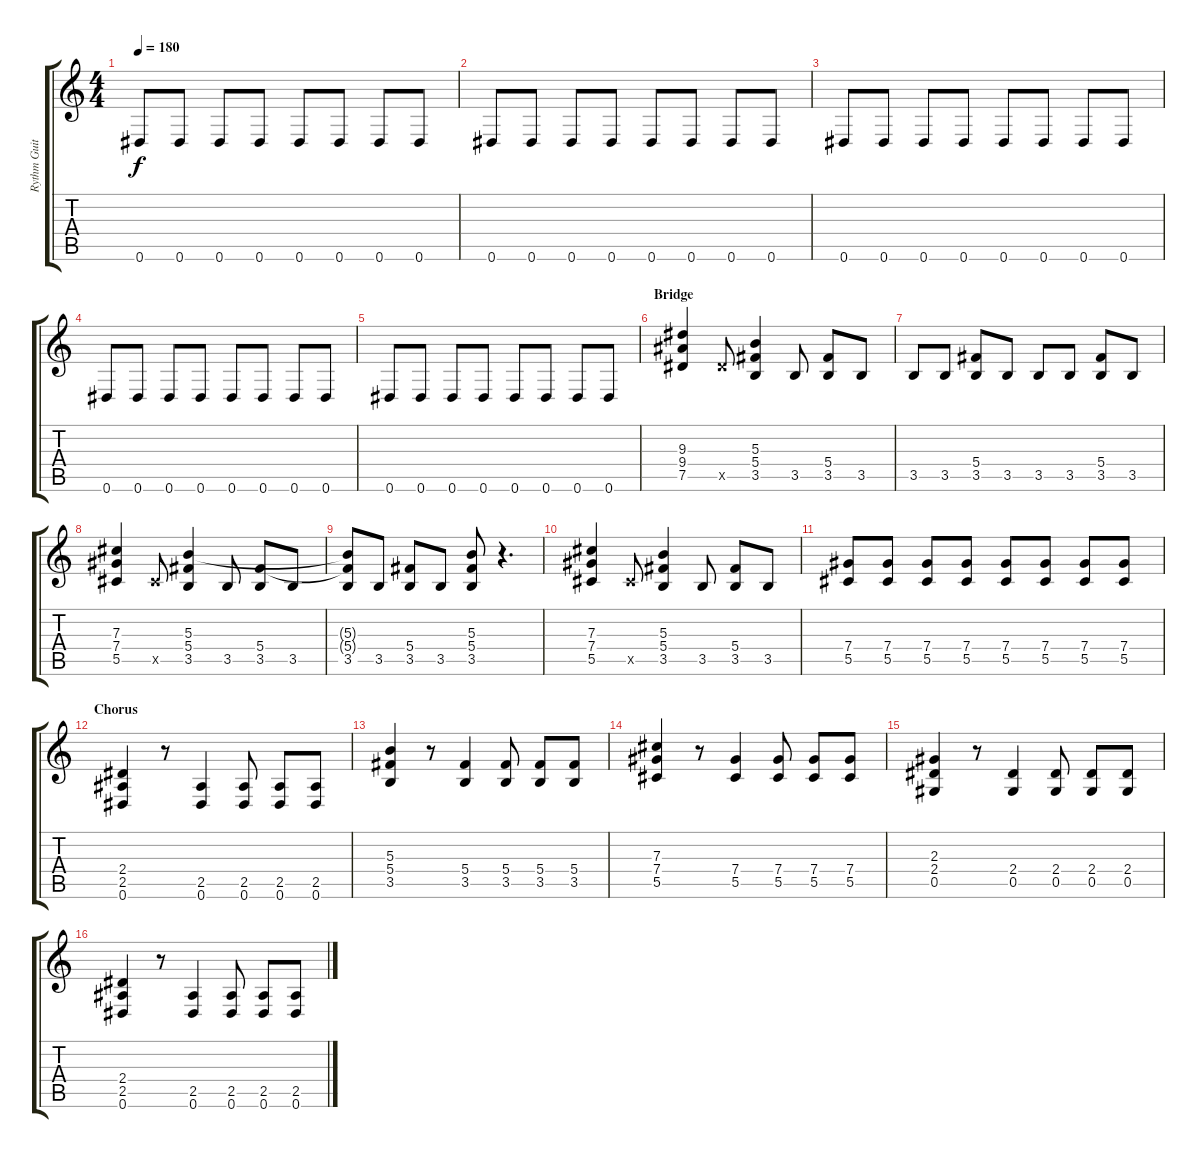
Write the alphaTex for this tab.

\track ("Rythm Guitar (Dave Lepard)" "Rythm Guit") {instrument distortionguitar}
\staff {score tabs}
\tuning (Eb4 Bb3 Gb3 Db3 Ab2 Eb2) {hide}
\ts (4 4)
\tempo 180
\clef g2
\ks c
0.6.8{dy f} 0.6.8 0.6.8 0.6.8 0.6.8 0.6.8 0.6.8 0.6.8 |
0.6.8 0.6.8 0.6.8 0.6.8 0.6.8 0.6.8 0.6.8 0.6.8 |
0.6.8 0.6.8 0.6.8 0.6.8 0.6.8 0.6.8 0.6.8 0.6.8 |
0.6.8 0.6.8 0.6.8 0.6.8 0.6.8 0.6.8 0.6.8 0.6.8 |
0.6.8 0.6.8 0.6.8 0.6.8 0.6.8 0.6.8 0.6.8 0.6.8 |
\section ("" "Bridge")
(9.3 9.4 7.5).4 7.5{x}.8 (5.3 5.4 3.5).4 3.5.8 (5.4 3.5).8 3.5.8 |
3.5.8 3.5.8 (5.4 3.5).8 3.5.8 3.5.8 3.5.8 (5.4 3.5).8 3.5.8 |
(7.3 7.4 5.5).4 5.5{x}.8 (5.3 5.4 3.5).4 3.5.8 (5.4 3.5).8 3.5.8 |
(5.3{t} 5.4{t} 3.5).8 3.5.8 (5.4 3.5).8 3.5.8 (5.3 5.4 3.5).8 r.4{d} |
(7.3 7.4 5.5).4 5.5{x}.8 (5.3 5.4 3.5).4 3.5.8 (5.4 3.5).8 3.5.8 |
(7.4 5.5).8 (7.4 5.5).8 (7.4 5.5).8 (7.4 5.5).8 (7.4 5.5).8 (7.4 5.5).8 (7.4 5.5).8 (7.4 5.5).8 |
\section ("" "Chorus")
(2.4 2.5 0.6).4 r.8 (2.5 0.6).4 (2.5 0.6).8 (2.5 0.6).8 (2.5 0.6).8 |
(5.3 5.4 3.5).4 r.8 (5.4 3.5).4 (5.4 3.5).8 (5.4 3.5).8 (5.4 3.5).8 |
(7.3 7.4 5.5).4 r.8 (7.4 5.5).4 (7.4 5.5).8 (7.4 5.5).8 (7.4 5.5).8 |
(2.3 2.4 0.5).4 r.8 (2.4 0.5).4 (2.4 0.5).8 (2.4 0.5).8 (2.4 0.5).8 |
(2.4 2.5 0.6).4 r.8 (2.5 0.6).4 (2.5 0.6).8 (2.5 0.6).8 (2.5 0.6).8
